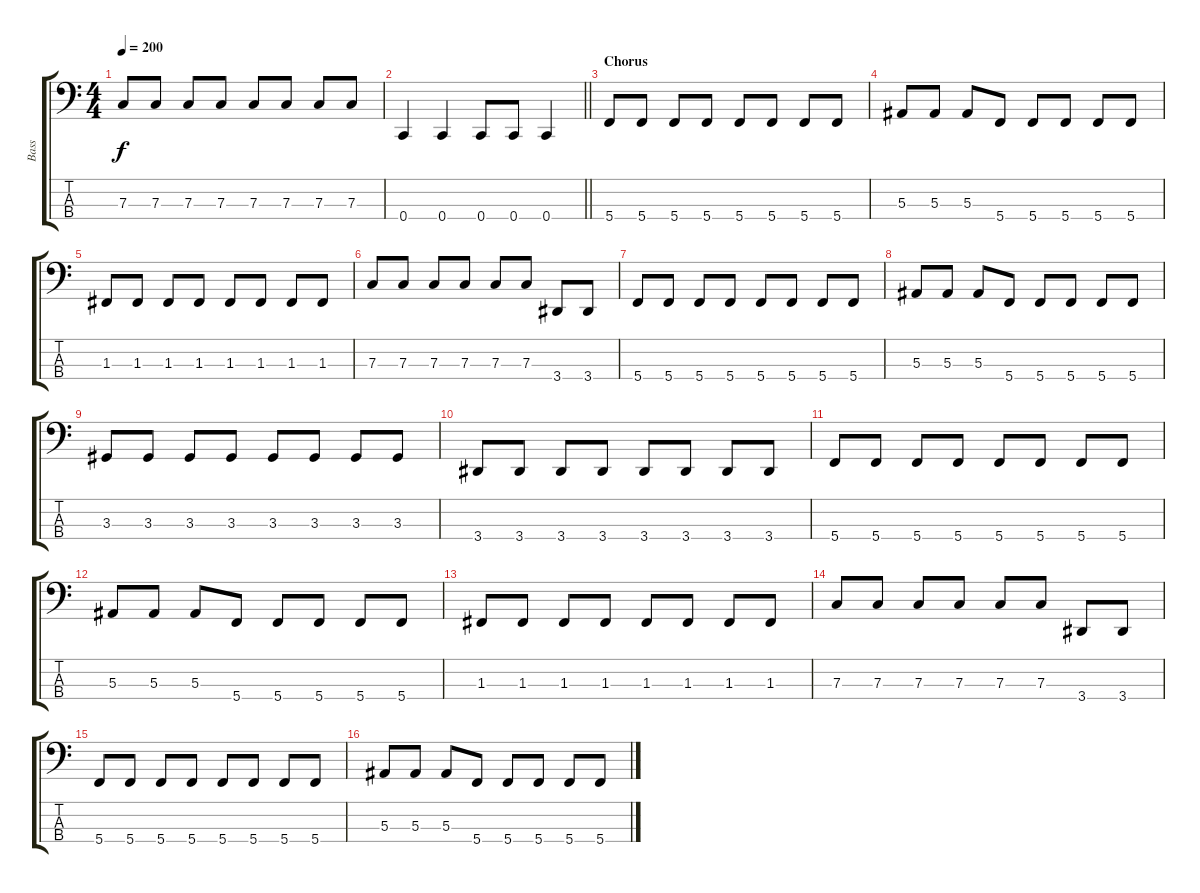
\track ("Bass" "Bass") {instrument electricbasspick}
\staff {score tabs}
\tuning (Eb2 Bb1 F1 C1) {hide}
\ts (4 4)
\tempo 200
\clef f4
\ks c
7.3.8{dy f} 7.3.8 7.3.8 7.3.8 7.3.8 7.3.8 7.3.8 7.3.8 |
\barLineRight lightlight
0.4.4 0.4.4 0.4.8 0.4.8 0.4.4 |
\section ("" "Chorus")
5.4.8 5.4.8 5.4.8 5.4.8 5.4.8 5.4.8 5.4.8 5.4.8 |
5.3.8 5.3.8 5.3.8 5.4.8 5.4.8 5.4.8 5.4.8 5.4.8 |
1.3.8 1.3.8 1.3.8 1.3.8 1.3.8 1.3.8 1.3.8 1.3.8 |
7.3.8 7.3.8 7.3.8 7.3.8 7.3.8 7.3.8 3.4.8 3.4.8 |
5.4.8 5.4.8 5.4.8 5.4.8 5.4.8 5.4.8 5.4.8 5.4.8 |
5.3.8 5.3.8 5.3.8 5.4.8 5.4.8 5.4.8 5.4.8 5.4.8 |
3.3.8 3.3.8 3.3.8 3.3.8 3.3.8 3.3.8 3.3.8 3.3.8 |
3.4.8 3.4.8 3.4.8 3.4.8 3.4.8 3.4.8 3.4.8 3.4.8 |
5.4.8 5.4.8 5.4.8 5.4.8 5.4.8 5.4.8 5.4.8 5.4.8 |
5.3.8 5.3.8 5.3.8 5.4.8 5.4.8 5.4.8 5.4.8 5.4.8 |
1.3.8 1.3.8 1.3.8 1.3.8 1.3.8 1.3.8 1.3.8 1.3.8 |
7.3.8 7.3.8 7.3.8 7.3.8 7.3.8 7.3.8 3.4.8 3.4.8 |
5.4.8 5.4.8 5.4.8 5.4.8 5.4.8 5.4.8 5.4.8 5.4.8 |
5.3.8 5.3.8 5.3.8 5.4.8 5.4.8 5.4.8 5.4.8 5.4.8
